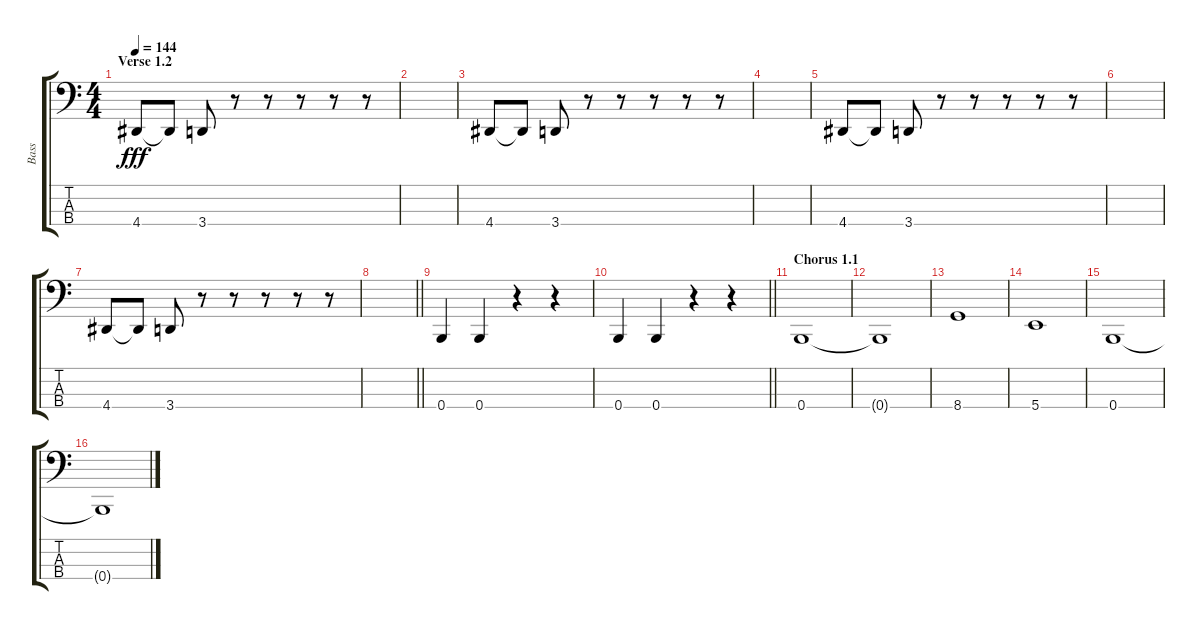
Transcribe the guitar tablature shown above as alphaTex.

\track ("Bass" "Bass") {instrument electricbassfinger}
\staff {score tabs}
\tuning (E2 B1 Gb1 B0) {hide}
\ts (4 4)
\section ("" "Verse 1.2")
\tempo 144
\clef f4
\ks c
4.4.8{dy fff} 4.4{t}.8 3.4.8 r.8 r.8 r.8 r.8 r.8 |
|
4.4.8 4.4{t}.8 3.4.8 r.8 r.8 r.8 r.8 r.8 |
|
4.4.8 4.4{t}.8 3.4.8 r.8 r.8 r.8 r.8 r.8 |
|
4.4.8 4.4{t}.8 3.4.8 r.8 r.8 r.8 r.8 r.8 |
\barLineRight lightlight
|
0.4.4 0.4.4 r.4 r.4 |
\barLineRight lightlight
0.4.4 0.4.4 r.4 r.4 |
\section ("" "Chorus 1.1")
0.4.1 |
0.4{t}.1 |
8.4.1 |
5.4.1 |
0.4.1 |
0.4{t}.1
